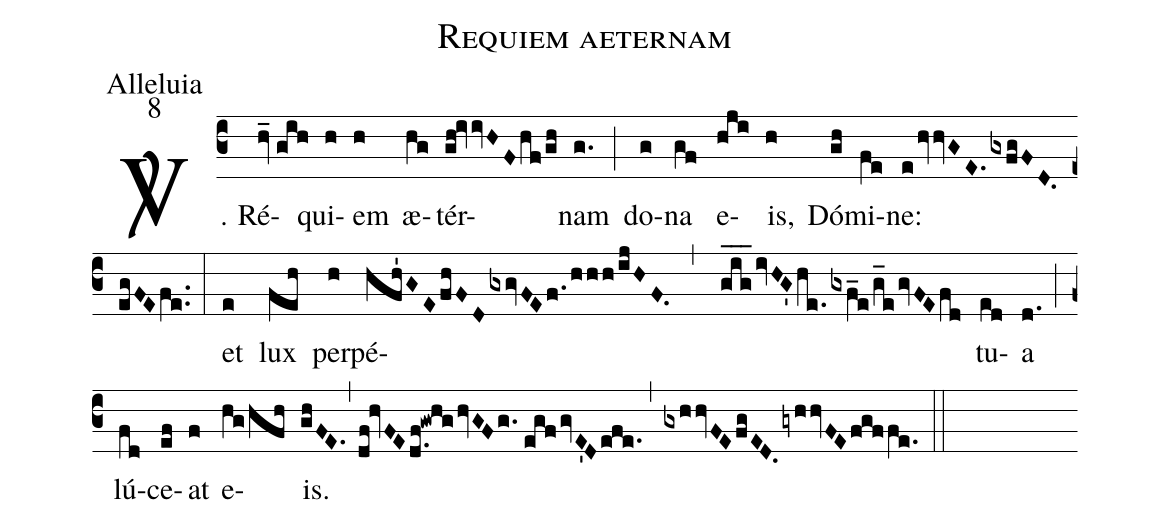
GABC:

name:Requiem aeternam;
office-part:Alleluia;
mode:8;
%%
(c3)<sp>V/</sp>. Ré(hv_//gih)qui(h)em(h) æ(hg)tér(gh!ivivHFhf/gh)nam(g.) (;) do(g)na(gf) e(hji)is,(h) Dó(gh)mi(fe)ne:(e/hvhvGE./gxfgFD./egFEfe..) (:) et(e) lux(feh) per(h)pé(hfh'GE/fhFD/gxgvFEf./hhh/ijHF.,gig___/ivHG'he.gxf_e/g_e/gvFEfd)tu(ed)a(d.) (;) lú(fd)ce(ef)at(f) e(hg/hfh)is.(ghFE.,df!hvFE/d.f!gwhg/hvGFg.//egfgvE'Defe.,gxhhvFEfgED./gyhhvFEfgffe.) (::)
